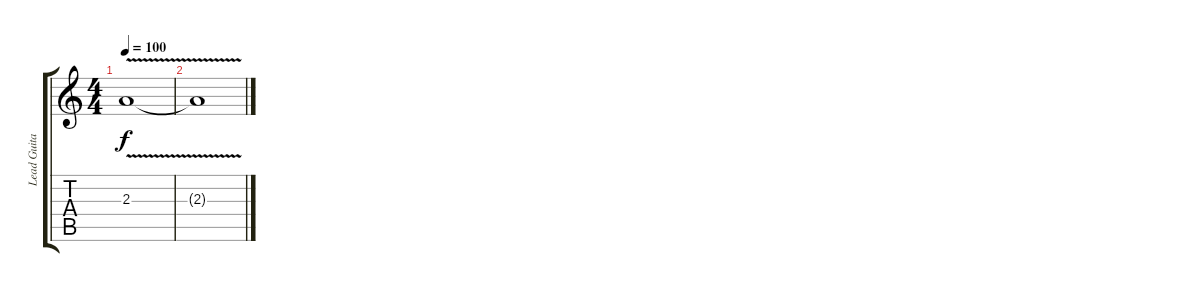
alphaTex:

\track ("Lead Guitar" "Lead Guita") {instrument distortionguitar}
\staff {score tabs}
\tuning (E4 B3 G3 D3 A2 E2) {hide}
\ts (4 4)
\tempo 100
\clef g2
\ks c
2.3{v}.1{dy f} |
2.3{t}.1
